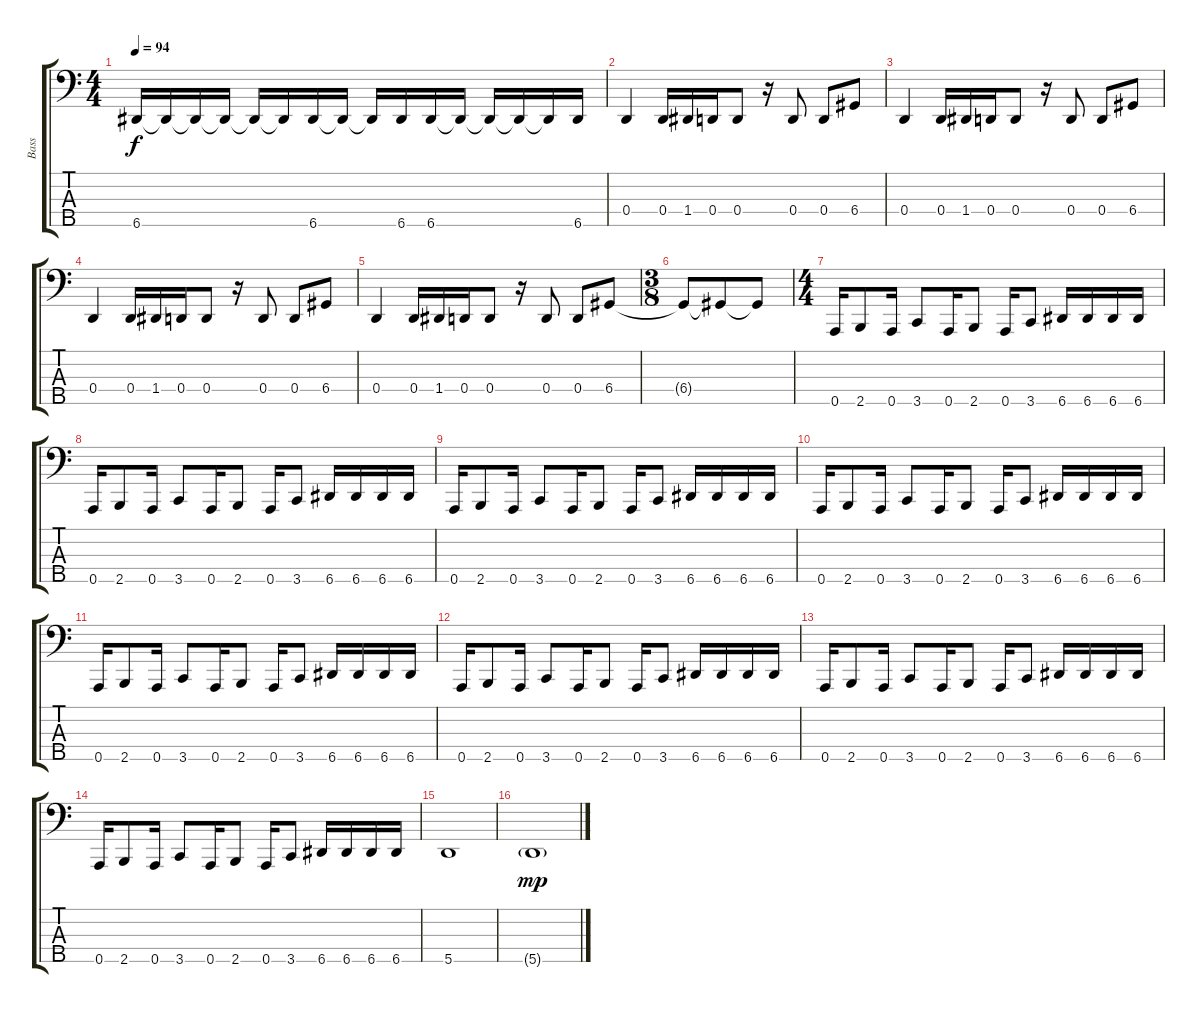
\track ("Bass" "Bass") {instrument acousticguitarnylon}
\staff {score tabs}
\tuning (F2 C2 G1 D1 A0) {hide}
\ts (4 4)
\tempo 94
\clef f4
\ks c
6.5.16{dy f} 6.5{t}.16 6.5{t}.16 6.5{t}.16 6.5{t}.16 6.5{t}.16 6.5.16 6.5{t}.16 6.5{t}.16 6.5.16 6.5.16 6.5{t}.16 6.5{t}.16 6.5{t}.16 6.5{t}.16 6.5.16 |
0.4.4 0.4.16 1.4.16 0.4.16 0.4.8 r.16 0.4.8 0.4.8 6.4.8 |
0.4.4 0.4.16 1.4.16 0.4.16 0.4.8 r.16 0.4.8 0.4.8 6.4.8 |
0.4.4 0.4.16 1.4.16 0.4.16 0.4.8 r.16 0.4.8 0.4.8 6.4.8 |
0.4.4 0.4.16 1.4.16 0.4.16 0.4.8 r.16 0.4.8 0.4.8 6.4.8 |
\ts (3 8)
6.4{t}.8 6.4{t}.8 6.4{t}.8 |
\ts (4 4)
0.5.16 2.5.8 0.5.16 3.5.8 0.5.16 2.5.8 0.5.16 3.5.8 6.5.16 6.5.16 6.5.16 6.5.16 |
0.5.16 2.5.8 0.5.16 3.5.8 0.5.16 2.5.8 0.5.16 3.5.8 6.5.16 6.5.16 6.5.16 6.5.16 |
0.5.16 2.5.8 0.5.16 3.5.8 0.5.16 2.5.8 0.5.16 3.5.8 6.5.16 6.5.16 6.5.16 6.5.16 |
0.5.16 2.5.8 0.5.16 3.5.8 0.5.16 2.5.8 0.5.16 3.5.8 6.5.16 6.5.16 6.5.16 6.5.16 |
0.5.16 2.5.8 0.5.16 3.5.8 0.5.16 2.5.8 0.5.16 3.5.8 6.5.16 6.5.16 6.5.16 6.5.16 |
0.5.16 2.5.8 0.5.16 3.5.8 0.5.16 2.5.8 0.5.16 3.5.8 6.5.16 6.5.16 6.5.16 6.5.16 |
0.5.16 2.5.8 0.5.16 3.5.8 0.5.16 2.5.8 0.5.16 3.5.8 6.5.16 6.5.16 6.5.16 6.5.16 |
0.5.16 2.5.8 0.5.16 3.5.8 0.5.16 2.5.8 0.5.16 3.5.8 6.5.16 6.5.16 6.5.16 6.5.16 |
5.5.1 |
5.5{g}.1{dy mp}
